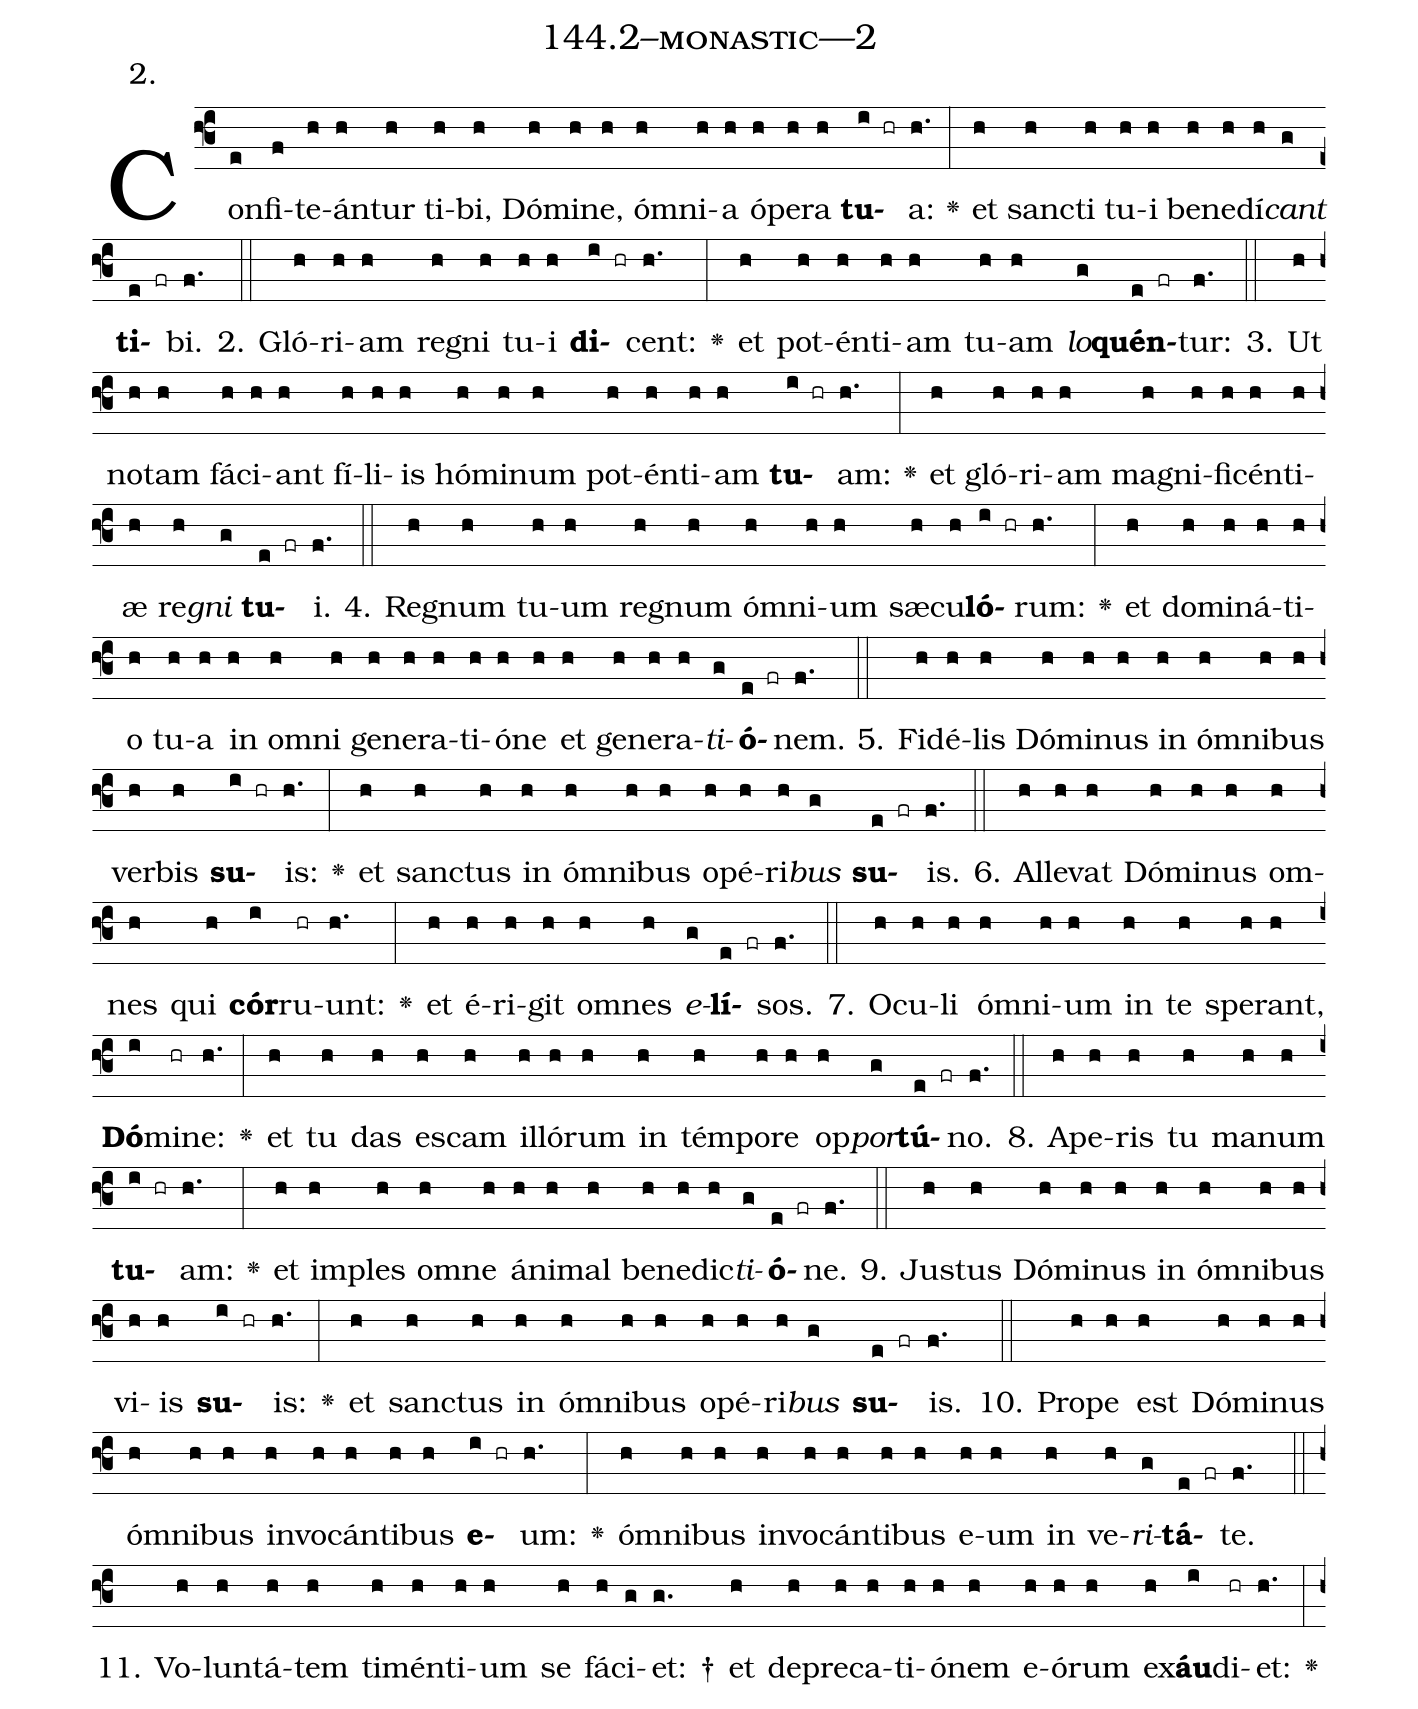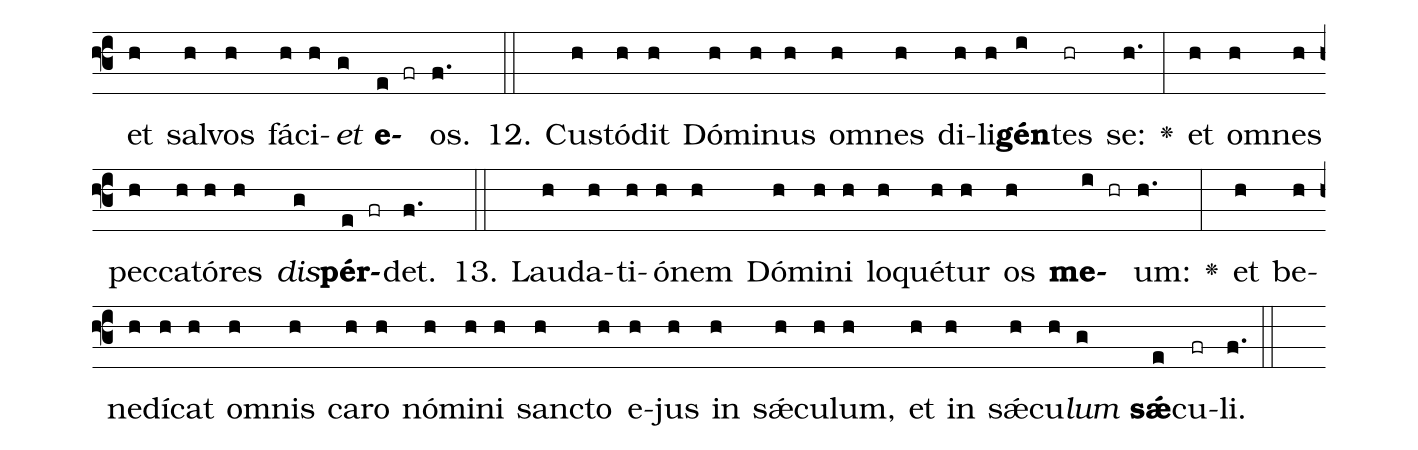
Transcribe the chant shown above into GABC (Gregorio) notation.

name: 144.2--monastic---2;
annotation: 2.;
%%
(f3)Con(e)fi(f)te(h)án(h)tur(h) ti(h)bi,(h) Dó(h)mi(h)ne,(h) óm(h)ni(h)a(h) ó(h)pe(h)ra(h) <b>tu</b>(i hr)a:(h.) <v>\greheightstar</v>(:) et(h) sanc(h)ti(h) tu(h)i(h) be(h)ne(h)dí(h)<i>cant</i>(g) <b>ti</b>(e fr)bi.(f.) (::)
2. Gló(h)ri(h)am(h) re(h)gni(h) tu(h)i(h) <b>di</b>(i hr)cent:(h.) <v>\greheightstar</v>(:) et(h) pot(h)én(h)ti(h)am(h) tu(h)am(h) <i>lo</i>(g)<b>quén</b>(e fr)tur:(f.) (::)
3. Ut(h) no(h)tam(h) fá(h)ci(h)ant(h) fí(h)li(h)is(h) hó(h)mi(h)num(h) pot(h)én(h)ti(h)am(h) <b>tu</b>(i hr)am:(h.) <v>\greheightstar</v>(:) et(h) gló(h)ri(h)am(h) ma(h)gni(h)fi(h)cén(h)ti(h)æ(h) re(h)<i>gni</i>(g) <b>tu</b>(e fr)i.(f.) (::)
4. Re(h)gnum(h) tu(h)um(h) re(h)gnum(h) óm(h)ni(h)um(h) sæ(h)cu(h)<b>ló</b>(i hr)rum:(h.) <v>\greheightstar</v>(:) et(h) do(h)mi(h)ná(h)ti(h)o(h) tu(h)a(h) in(h) om(h)ni(h) ge(h)ne(h)ra(h)ti(h)ó(h)ne(h) et(h) ge(h)ne(h)ra(h)<i>ti</i>(g)<b>ó</b>(e fr)nem.(f.) (::)
5. Fi(h)dé(h)lis(h) Dó(h)mi(h)nus(h) in(h) óm(h)ni(h)bus(h) ver(h)bis(h) <b>su</b>(i hr)is:(h.) <v>\greheightstar</v>(:) et(h) sanc(h)tus(h) in(h) óm(h)ni(h)bus(h) o(h)pé(h)ri(h)<i>bus</i>(g) <b>su</b>(e fr)is.(f.) (::)
6. Al(h)le(h)vat(h) Dó(h)mi(h)nus(h) om(h)nes(h) qui(h) <b>cór</b>(i)ru(hr)unt:(h.) <v>\greheightstar</v>(:) et(h) é(h)ri(h)git(h) om(h)nes(h) <i>e</i>(g)<b>lí</b>(e fr)sos.(f.) (::)
7. O(h)cu(h)li(h) óm(h)ni(h)um(h) in(h) te(h) spe(h)rant,(h) <b>Dó</b>(i)mi(hr)ne:(h.) <v>\greheightstar</v>(:) et(h) tu(h) das(h) es(h)cam(h) il(h)ló(h)rum(h) in(h) tém(h)po(h)re(h) op(h)<i>por</i>(g)<b>tú</b>(e fr)no.(f.) (::)
8. A(h)pe(h)ris(h) tu(h) ma(h)num(h) <b>tu</b>(i hr)am:(h.) <v>\greheightstar</v>(:) et(h) im(h)ples(h) om(h)ne(h) á(h)ni(h)mal(h) be(h)ne(h)dic(h)<i>ti</i>(g)<b>ó</b>(e fr)ne.(f.) (::)
9. Jus(h)tus(h) Dó(h)mi(h)nus(h) in(h) óm(h)ni(h)bus(h) vi(h)is(h) <b>su</b>(i hr)is:(h.) <v>\greheightstar</v>(:) et(h) sanc(h)tus(h) in(h) óm(h)ni(h)bus(h) o(h)pé(h)ri(h)<i>bus</i>(g) <b>su</b>(e fr)is.(f.) (::)
10. Pro(h)pe(h) est(h) Dó(h)mi(h)nus(h) óm(h)ni(h)bus(h) in(h)vo(h)cán(h)ti(h)bus(h) <b>e</b>(i hr)um:(h.) <v>\greheightstar</v>(:) óm(h)ni(h)bus(h) in(h)vo(h)cán(h)ti(h)bus(h) e(h)um(h) in(h) ve(h)<i>ri</i>(g)<b>tá</b>(e fr)te.(f.) (::)
11. Vo(h)lun(h)tá(h)tem(h) ti(h)mén(h)ti(h)um(h) se(h) fá(h)ci(g)et: †(g.) et(h) de(h)pre(h)ca(h)ti(h)ó(h)nem(h) e(h)ó(h)rum(h) ex(h)<b>áu</b>(i)di(hr)et:(h.) <v>\greheightstar</v>(:) et(h) sal(h)vos(h) fá(h)ci(h)<i>et</i>(g) <b>e</b>(e fr)os.(f.) (::)
12. Cus(h)tó(h)dit(h) Dó(h)mi(h)nus(h) om(h)nes(h) di(h)li(h)<b>gén</b>(i)tes(hr) se:(h.) <v>\greheightstar</v>(:) et(h) om(h)nes(h) pec(h)ca(h)tó(h)res(h) <i>dis</i>(g)<b>pér</b>(e fr)det.(f.) (::)
13. Lau(h)da(h)ti(h)ó(h)nem(h) Dó(h)mi(h)ni(h) lo(h)qué(h)tur(h) os(h) <b>me</b>(i hr)um:(h.) <v>\greheightstar</v>(:) et(h) be(h)ne(h)dí(h)cat(h) om(h)nis(h) ca(h)ro(h) nó(h)mi(h)ni(h) sanc(h)to(h) e(h)jus(h) in(h) sǽ(h)cu(h)lum,(h) et(h) in(h) sǽ(h)cu(h)<i>lum</i>(g) <b>sǽ</b>(e)cu(fr)li.(f.) (::)
